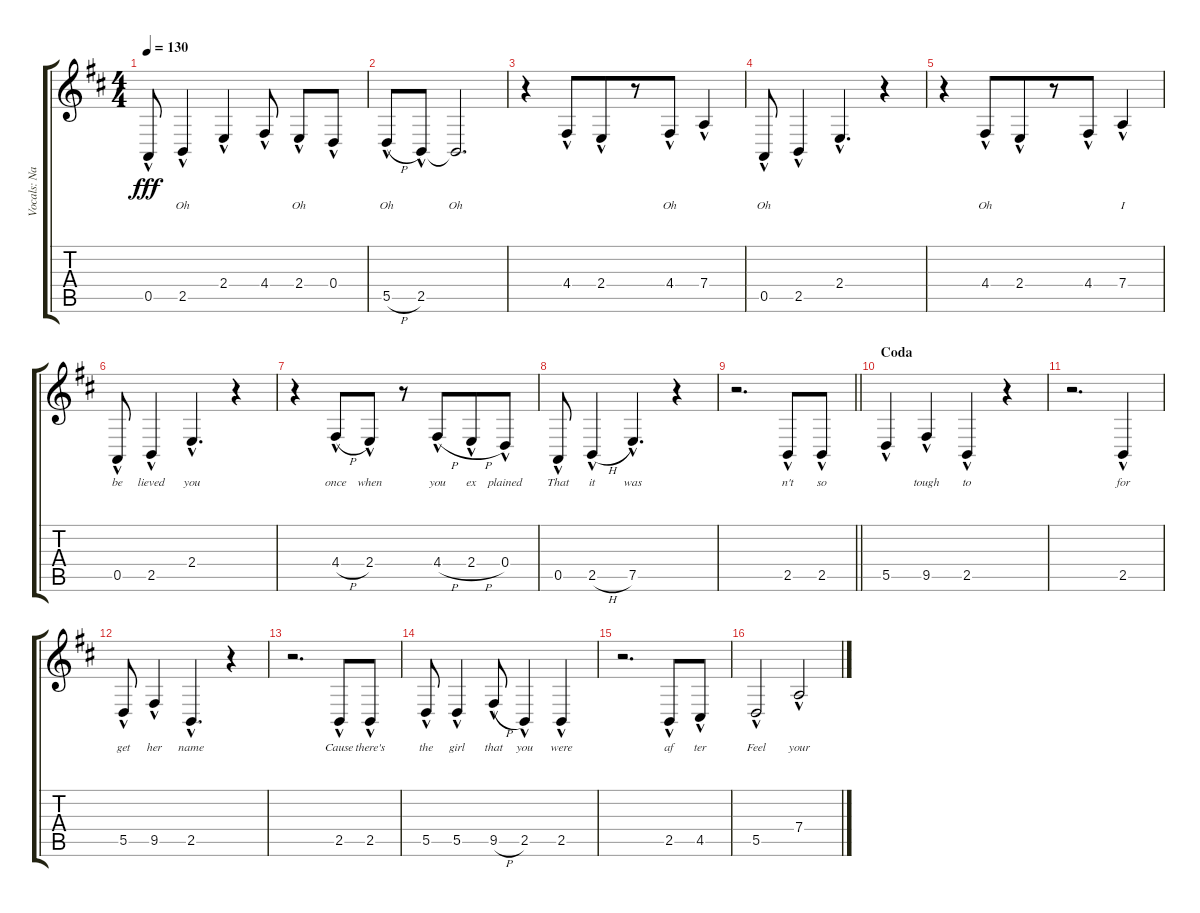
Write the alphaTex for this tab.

\track ("Vocals: Nancy" "Vocals: Na") {instrument lead2sawtooth}
\staff {score tabs}
\tuning (E4 B3 G3 D3 A2 E2) {hide}
\ts (4 4)
\tempo 130
\clef g2
\ks d
0.5{hac}.8{lyrics (0 "") lyrics (1 "") lyrics (2 "") lyrics (3 "") lyrics (4 "") dy fff} 2.5{hac}.4{lyrics (0 "Oh") lyrics (1 "") lyrics (2 "") lyrics (3 "") lyrics (4 "")} 2.4{hac}.4{lyrics (0 "") lyrics (1 "") lyrics (2 "") lyrics (3 "") lyrics (4 "")} 4.4{hac}.8{lyrics (0 "") lyrics (1 "") lyrics (2 "") lyrics (3 "") lyrics (4 "")} 2.4{hac}.8{lyrics (0 "Oh") lyrics (1 "") lyrics (2 "") lyrics (3 "") lyrics (4 "")} 0.4{hac}.8{lyrics (0 "") lyrics (1 "") lyrics (2 "") lyrics (3 "") lyrics (4 "")} |
5.5{h hac}.8{lyrics (0 "Oh") lyrics (1 "") lyrics (2 "") lyrics (3 "") lyrics (4 "")} 2.5{hac}.8{lyrics (0 "") lyrics (1 "") lyrics (2 "") lyrics (3 "") lyrics (4 "")} 2.5{t}.2{d lyrics (0 "Oh") lyrics (1 "") lyrics (2 "") lyrics (3 "") lyrics (4 "")} |
r.4 4.4{hac}.8{lyrics (0 "") lyrics (1 "") lyrics (2 "") lyrics (3 "") lyrics (4 "")} 2.4{hac}.8{lyrics (0 "") lyrics (1 "") lyrics (2 "") lyrics (3 "") lyrics (4 "") beam merge} r.8 4.4{hac}.8{lyrics (0 "Oh") lyrics (1 "") lyrics (2 "") lyrics (3 "") lyrics (4 "")} 7.4{hac}.4{lyrics (0 "") lyrics (1 "") lyrics (2 "") lyrics (3 "") lyrics (4 "")} |
0.5{hac}.8{lyrics (0 "Oh") lyrics (1 "") lyrics (2 "") lyrics (3 "") lyrics (4 "")} 2.5{hac}.4{lyrics (0 "") lyrics (1 "") lyrics (2 "") lyrics (3 "") lyrics (4 "")} 2.4{hac}.4{d lyrics (0 "") lyrics (1 "") lyrics (2 "") lyrics (3 "") lyrics (4 "")} r.4 |
r.4 4.4{hac}.8{lyrics (0 "Oh") lyrics (1 "") lyrics (2 "") lyrics (3 "") lyrics (4 "")} 2.4{hac}.8{lyrics (0 "") lyrics (1 "") lyrics (2 "") lyrics (3 "") lyrics (4 "") beam merge} r.8 4.4{hac}.8{lyrics (0 "") lyrics (1 "") lyrics (2 "") lyrics (3 "") lyrics (4 "")} 7.4{hac}.4{lyrics (0 "I") lyrics (1 "") lyrics (2 "") lyrics (3 "") lyrics (4 "")} |
0.5{hac}.8{lyrics (0 "be") lyrics (1 "") lyrics (2 "") lyrics (3 "") lyrics (4 "")} 2.5{hac}.4{lyrics (0 "lieved") lyrics (1 "") lyrics (2 "") lyrics (3 "") lyrics (4 "")} 2.4{hac}.4{d lyrics (0 "you") lyrics (1 "") lyrics (2 "") lyrics (3 "") lyrics (4 "")} r.4 |
r.4 4.4{h hac}.8{lyrics (0 "once") lyrics (1 "") lyrics (2 "") lyrics (3 "") lyrics (4 "")} 2.4{hac}.8{lyrics (0 "when") lyrics (1 "") lyrics (2 "") lyrics (3 "") lyrics (4 "")} r.8 4.4{h hac}.8{lyrics (0 "you") lyrics (1 "") lyrics (2 "") lyrics (3 "") lyrics (4 "") beam merge} 2.4{h hac}.8{lyrics (0 "ex") lyrics (1 "") lyrics (2 "") lyrics (3 "") lyrics (4 "")} 0.4{hac}.8{lyrics (0 "plained") lyrics (1 "") lyrics (2 "") lyrics (3 "") lyrics (4 "")} |
0.5{hac}.8{lyrics (0 "That") lyrics (1 "") lyrics (2 "") lyrics (3 "") lyrics (4 "")} 2.5{h hac}.4{lyrics (0 "it") lyrics (1 "") lyrics (2 "") lyrics (3 "") lyrics (4 "")} 7.5{hac}.4{d lyrics (0 "was") lyrics (1 "") lyrics (2 "") lyrics (3 "") lyrics (4 "")} r.4 |
\barLineRight lightlight
r.2{d} 2.5{hac}.8{lyrics (0 "n't") lyrics (1 "") lyrics (2 "") lyrics (3 "") lyrics (4 "")} 2.5{hac}.8{lyrics (0 "so") lyrics (1 "") lyrics (2 "") lyrics (3 "") lyrics (4 "")} |
\section ("" "Coda")
5.5{hac}.4{lyrics (0 "") lyrics (1 "") lyrics (2 "") lyrics (3 "") lyrics (4 "")} 9.5{hac}.4{lyrics (0 "tough") lyrics (1 "") lyrics (2 "") lyrics (3 "") lyrics (4 "")} 2.5{hac}.4{lyrics (0 "to") lyrics (1 "") lyrics (2 "") lyrics (3 "") lyrics (4 "")} r.4 |
r.2{d} 2.5{hac}.4{lyrics (0 "for") lyrics (1 "") lyrics (2 "") lyrics (3 "") lyrics (4 "")} |
5.5{hac}.8{lyrics (0 "get") lyrics (1 "") lyrics (2 "") lyrics (3 "") lyrics (4 "")} 9.5{hac}.4{lyrics (0 "her") lyrics (1 "") lyrics (2 "") lyrics (3 "") lyrics (4 "")} 2.5{hac}.4{d lyrics (0 "name") lyrics (1 "") lyrics (2 "") lyrics (3 "") lyrics (4 "")} r.4 |
r.2{d} 2.5{hac}.8{lyrics (0 "Cause") lyrics (1 "") lyrics (2 "") lyrics (3 "") lyrics (4 "")} 2.5{hac}.8{lyrics (0 "there's") lyrics (1 "") lyrics (2 "") lyrics (3 "") lyrics (4 "")} |
5.5{hac}.8{lyrics (0 "the") lyrics (1 "") lyrics (2 "") lyrics (3 "") lyrics (4 "")} 5.5{hac}.4{lyrics (0 "girl") lyrics (1 "") lyrics (2 "") lyrics (3 "") lyrics (4 "")} 9.5{h hac}.8{lyrics (0 "that") lyrics (1 "") lyrics (2 "") lyrics (3 "") lyrics (4 "")} 2.5{hac}.4{lyrics (0 "you") lyrics (1 "") lyrics (2 "") lyrics (3 "") lyrics (4 "")} 2.5{hac}.4{lyrics (0 "were") lyrics (1 "") lyrics (2 "") lyrics (3 "") lyrics (4 "")} |
r.2{d} 2.5{hac}.8{lyrics (0 "af") lyrics (1 "") lyrics (2 "") lyrics (3 "") lyrics (4 "")} 4.5{hac}.8{lyrics (0 "ter") lyrics (1 "") lyrics (2 "") lyrics (3 "") lyrics (4 "")} |
5.5{hac}.2{lyrics (0 "Feel") lyrics (1 "") lyrics (2 "") lyrics (3 "") lyrics (4 "")} 7.4{hac}.2{lyrics (0 "your") lyrics (1 "") lyrics (2 "") lyrics (3 "") lyrics (4 "")}
